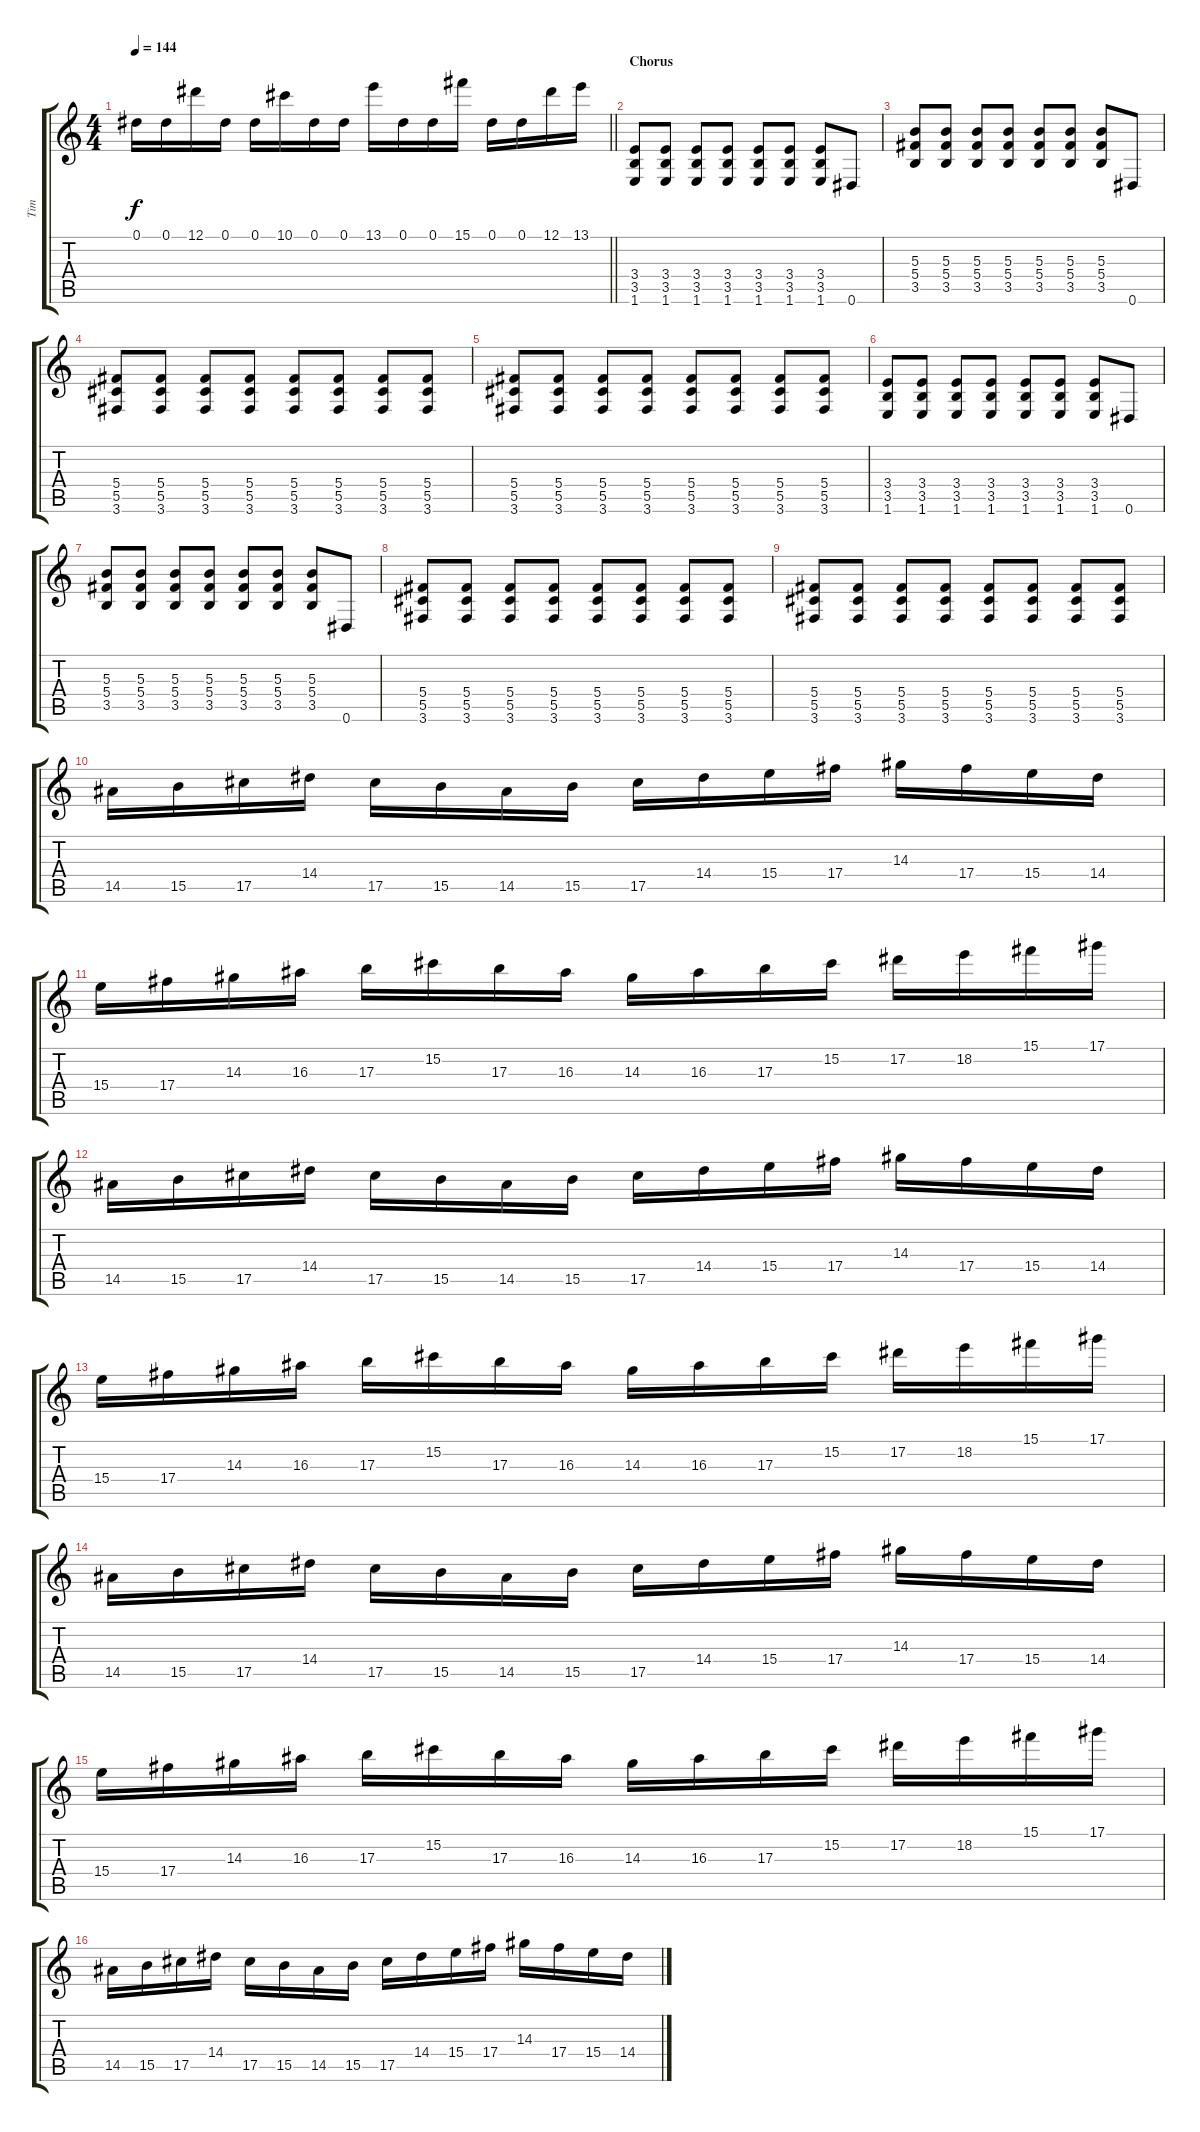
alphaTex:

\track ("Tim" "Tim") {instrument distortionguitar}
\staff {score tabs}
\tuning (Eb4 Bb3 Gb3 Db3 Ab2 Eb2) {hide}
\ts (4 4)
\tempo 144
\clef g2
\barLineRight lightlight
\ks c
0.1.16{dy f} 0.1.16 12.1.16 0.1.16 0.1.16 10.1.16 0.1.16 0.1.16 13.1.16 0.1.16 0.1.16 15.1.16 0.1.16 0.1.16 12.1.16 13.1.16 |
\section ("" "Chorus")
(3.4 3.5 1.6).8 (3.4 3.5 1.6).8 (3.4 3.5 1.6).8 (3.4 3.5 1.6).8 (3.4 3.5 1.6).8 (3.4 3.5 1.6).8 (3.4 3.5 1.6).8 0.6.8 |
(5.3 5.4 3.5).8 (5.3 5.4 3.5).8 (5.3 5.4 3.5).8 (5.3 5.4 3.5).8 (5.3 5.4 3.5).8 (5.3 5.4 3.5).8 (5.3 5.4 3.5).8 0.6.8 |
(5.4 5.5 3.6).8 (5.4 5.5 3.6).8 (5.4 5.5 3.6).8 (5.4 5.5 3.6).8 (5.4 5.5 3.6).8 (5.4 5.5 3.6).8 (5.4 5.5 3.6).8 (5.4 5.5 3.6).8 |
(5.4 5.5 3.6).8 (5.4 5.5 3.6).8 (5.4 5.5 3.6).8 (5.4 5.5 3.6).8 (5.4 5.5 3.6).8 (5.4 5.5 3.6).8 (5.4 5.5 3.6).8 (5.4 5.5 3.6).8 |
(3.4 3.5 1.6).8 (3.4 3.5 1.6).8 (3.4 3.5 1.6).8 (3.4 3.5 1.6).8 (3.4 3.5 1.6).8 (3.4 3.5 1.6).8 (3.4 3.5 1.6).8 0.6.8 |
(5.3 5.4 3.5).8 (5.3 5.4 3.5).8 (5.3 5.4 3.5).8 (5.3 5.4 3.5).8 (5.3 5.4 3.5).8 (5.3 5.4 3.5).8 (5.3 5.4 3.5).8 0.6.8 |
(5.4 5.5 3.6).8 (5.4 5.5 3.6).8 (5.4 5.5 3.6).8 (5.4 5.5 3.6).8 (5.4 5.5 3.6).8 (5.4 5.5 3.6).8 (5.4 5.5 3.6).8 (5.4 5.5 3.6).8 |
(5.4 5.5 3.6).8 (5.4 5.5 3.6).8 (5.4 5.5 3.6).8 (5.4 5.5 3.6).8 (5.4 5.5 3.6).8 (5.4 5.5 3.6).8 (5.4 5.5 3.6).8 (5.4 5.5 3.6).8 |
14.5.16 15.5.16 17.5.16 14.4.16 17.5.16 15.5.16 14.5.16 15.5.16 17.5.16 14.4.16 15.4.16 17.4.16 14.3.16 17.4.16 15.4.16 14.4.16 |
15.4.16 17.4.16 14.3.16 16.3.16 17.3.16 15.2.16 17.3.16 16.3.16 14.3.16 16.3.16 17.3.16 15.2.16 17.2.16 18.2.16 15.1.16 17.1.16 |
14.5.16 15.5.16 17.5.16 14.4.16 17.5.16 15.5.16 14.5.16 15.5.16 17.5.16 14.4.16 15.4.16 17.4.16 14.3.16 17.4.16 15.4.16 14.4.16 |
15.4.16 17.4.16 14.3.16 16.3.16 17.3.16 15.2.16 17.3.16 16.3.16 14.3.16 16.3.16 17.3.16 15.2.16 17.2.16 18.2.16 15.1.16 17.1.16 |
14.5.16 15.5.16 17.5.16 14.4.16 17.5.16 15.5.16 14.5.16 15.5.16 17.5.16 14.4.16 15.4.16 17.4.16 14.3.16 17.4.16 15.4.16 14.4.16 |
15.4.16 17.4.16 14.3.16 16.3.16 17.3.16 15.2.16 17.3.16 16.3.16 14.3.16 16.3.16 17.3.16 15.2.16 17.2.16 18.2.16 15.1.16 17.1.16 |
14.5.16 15.5.16 17.5.16 14.4.16 17.5.16 15.5.16 14.5.16 15.5.16 17.5.16 14.4.16 15.4.16 17.4.16 14.3.16 17.4.16 15.4.16 14.4.16
